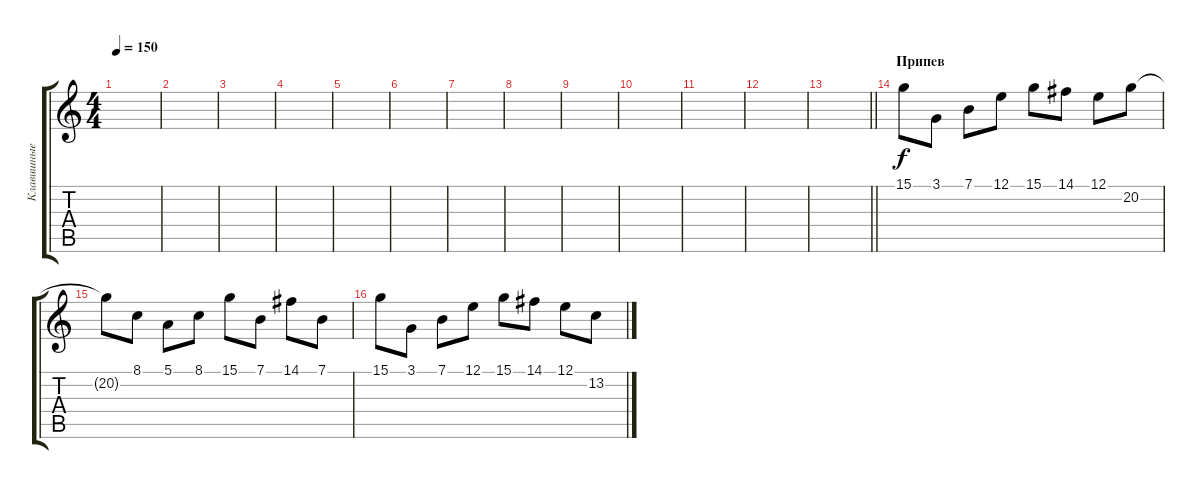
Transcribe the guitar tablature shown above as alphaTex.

\track ("Клавишные 1" "Клавишные ") {instrument lead2sawtooth}
\staff {score tabs}
\tuning (E4 B3 G3 D3 A2 E2) {hide}
\ts (4 4)
\tempo 150
\clef g2
\ks c
|
|
|
|
|
|
|
|
|
|
|
|
\barLineRight lightlight
|
\section ("" "Припев")
15.1.8 3.1.8 7.1.8 12.1.8 15.1.8 14.1.8 12.1.8 20.2.8 |
20.2{t}.8 8.1.8 5.1.8 8.1.8 15.1.8 7.1.8 14.1.8 7.1.8 |
15.1.8 3.1.8 7.1.8 12.1.8 15.1.8 14.1.8 12.1.8 13.2.8
